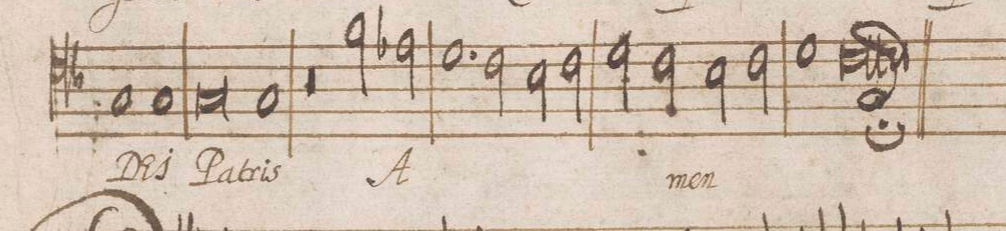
**kern	**text
*I"TENOR	*
*clefC4	*
*k[b-]	*
*met(C|)	*
*M2/1	*
1G	DE-
=76-	=76-
1G	-I
0G	Pa-
=77-	=77-
1G	-tris
=78-	=78-
0r	.
=79-	=79-
2f\	A-
2e-X\	.
1.d	.
=80-	=80-
2c\	.
2B-\	.
2c\	.
=81-	=81-
2d\	.
2c\	-men
2B-\	.
2c\	.
=82-	=82-
1d	.
1c;<l	.
==	==
*-	*-
